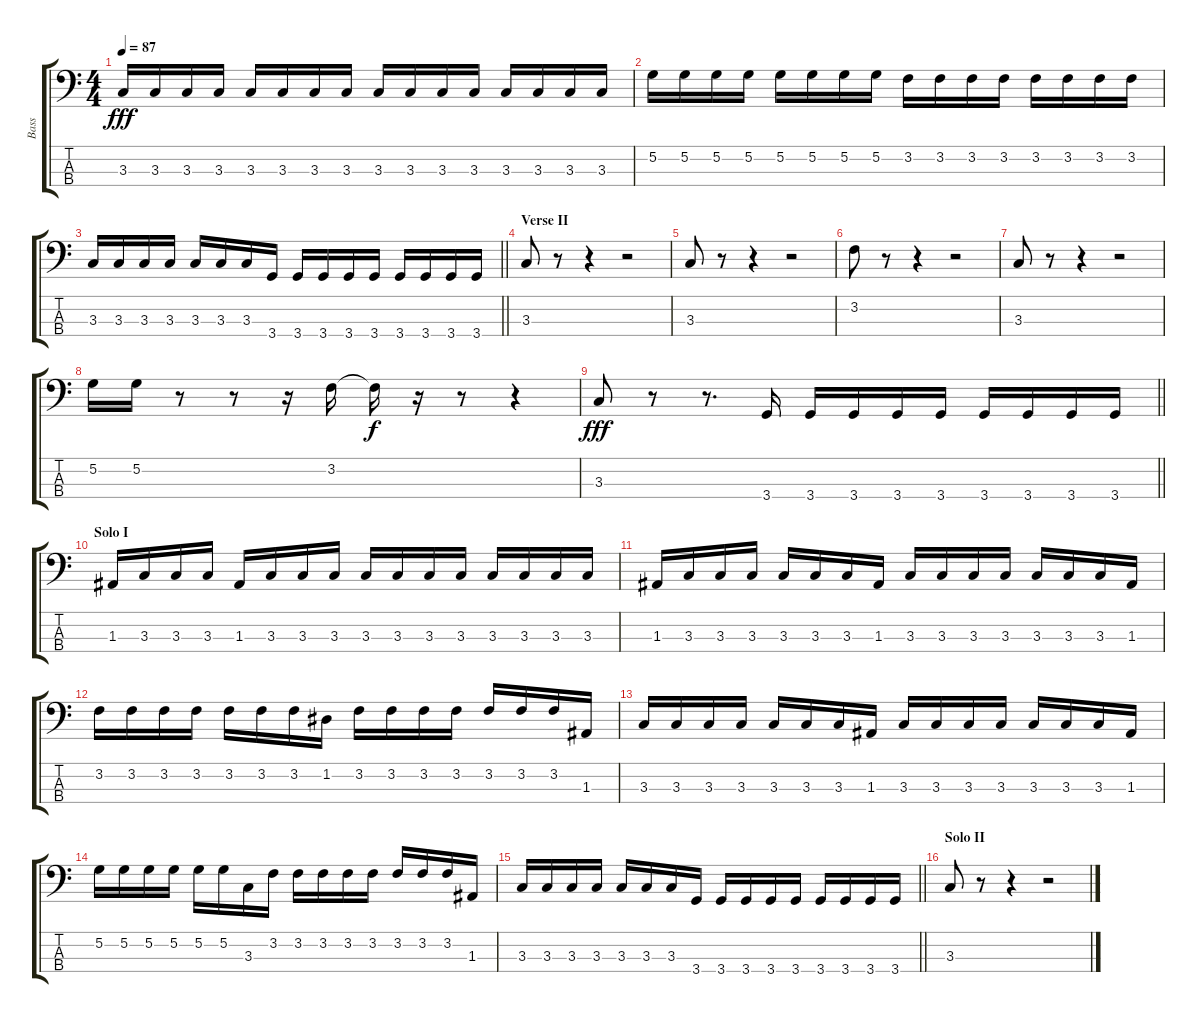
\track ("Bass" "Bass") {instrument electricbassfinger}
\staff {score tabs}
\tuning (G2 D2 A1 E1) {hide}
\ts (4 4)
\tempo 87
\clef f4
\ks c
3.3.16{dy fff} 3.3.16 3.3.16 3.3.16 3.3.16 3.3.16 3.3.16 3.3.16 3.3.16 3.3.16 3.3.16 3.3.16 3.3.16 3.3.16 3.3.16 3.3.16 |
5.2.16 5.2.16 5.2.16 5.2.16 5.2.16 5.2.16 5.2.16 5.2.16 3.2.16 3.2.16 3.2.16 3.2.16 3.2.16 3.2.16 3.2.16 3.2.16 |
\barLineRight lightlight
3.3.16 3.3.16 3.3.16 3.3.16 3.3.16 3.3.16 3.3.16 3.4.16 3.4.16 3.4.16 3.4.16 3.4.16 3.4.16 3.4.16 3.4.16 3.4.16 |
\section ("" "Verse II")
3.3.8 r.8 r.4 r.2 |
3.3.8 r.8 r.4 r.2 |
3.2.8 r.8 r.4 r.2 |
3.3.8 r.8 r.4 r.2 |
5.2.16 5.2.16 r.8 r.8 r.16 3.2.16 3.2{t}.16{dy f} r.16 r.8 r.4 |
\barLineRight lightlight
3.3.8{dy fff} r.8 r.8{d} 3.4.16 3.4.16 3.4.16 3.4.16 3.4.16 3.4.16 3.4.16 3.4.16 3.4.16 |
\section ("" "Solo I")
1.3.16 3.3.16 3.3.16 3.3.16 1.3.16 3.3.16 3.3.16 3.3.16 3.3.16 3.3.16 3.3.16 3.3.16 3.3.16 3.3.16 3.3.16 3.3.16 |
1.3.16 3.3.16 3.3.16 3.3.16 3.3.16 3.3.16 3.3.16 1.3.16 3.3.16 3.3.16 3.3.16 3.3.16 3.3.16 3.3.16 3.3.16 1.3.16 |
3.2.16 3.2.16 3.2.16 3.2.16 3.2.16 3.2.16 3.2.16 1.2.16 3.2.16 3.2.16 3.2.16 3.2.16 3.2.16 3.2.16 3.2.16 1.3.16 |
3.3.16 3.3.16 3.3.16 3.3.16 3.3.16 3.3.16 3.3.16 1.3.16 3.3.16 3.3.16 3.3.16 3.3.16 3.3.16 3.3.16 3.3.16 1.3.16 |
5.2.16 5.2.16 5.2.16 5.2.16 5.2.16 5.2.16 3.3.16 3.2.16 3.2.16 3.2.16 3.2.16 3.2.16 3.2.16 3.2.16 3.2.16 1.3.16 |
\barLineRight lightlight
3.3.16 3.3.16 3.3.16 3.3.16 3.3.16 3.3.16 3.3.16 3.4.16 3.4.16 3.4.16 3.4.16 3.4.16 3.4.16 3.4.16 3.4.16 3.4.16 |
\section ("" "Solo II")
3.3.8 r.8 r.4 r.2
